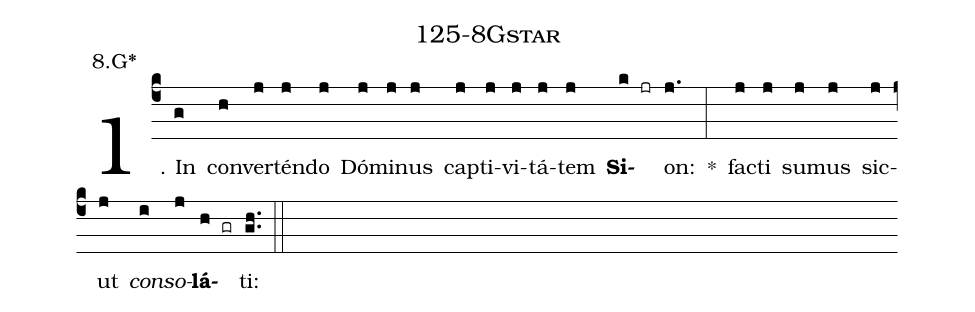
name: 125-8Gstar;
annotation: 8.G*;
%%
(c4)1. In(g) con(h)ver(j)tén(j)do(j) Dó(j)mi(j)nus(j) cap(j)ti(j)vi(j)tá(j)tem(j) <b>Si</b>(k jr)on:(j.) *(:) fac(j)ti(j) su(j)mus(j) sic(j)ut(j) <i>con</i>(i)<i>so</i>(j)<b>lá</b>(h gr)ti:(gh..) (::)
